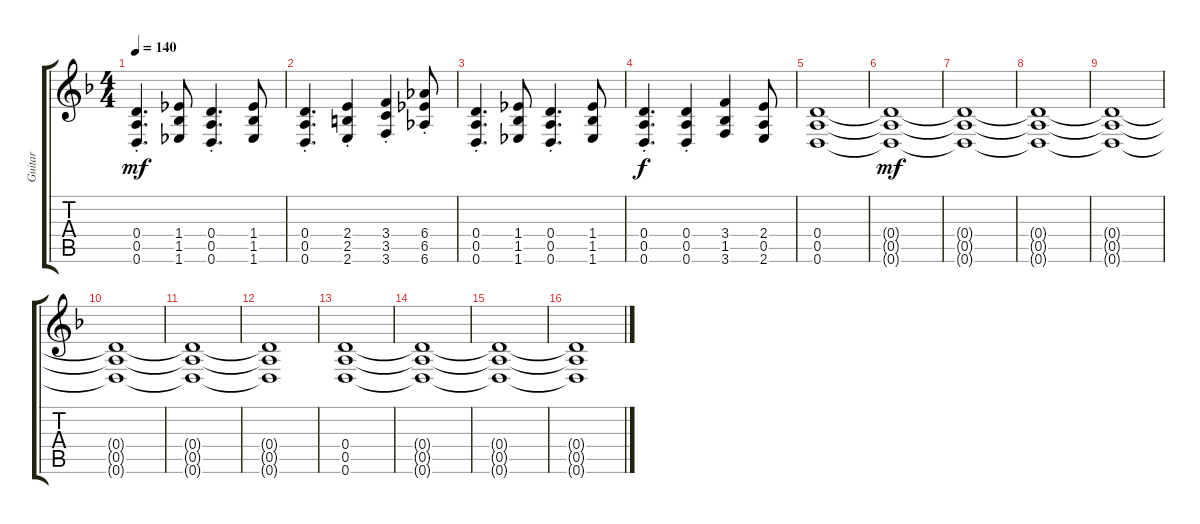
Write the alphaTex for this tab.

\track ("Guitar" "Guitar") {instrument overdrivenguitar}
\staff {score tabs}
\tuning (E4 B3 G3 D3 A2 D2) {hide}
\ts (4 4)
\tempo 140
\clef g2
\ks dminor
(0.4{st} 0.5{st} 0.6{st}).4{d dy mf} (1.4 1.5 1.6).8 (0.4{st} 0.5{st} 0.6{st}).4{d} (1.4 1.5 1.6).8 |
(0.4{st} 0.5{st} 0.6{st}).4{d} (2.4{st} 2.5{st} 2.6{st}).4 (3.4{st} 3.5{st} 3.6{st}).4 (6.4{st} 6.5 6.6{st}).8 |
(0.4{st} 0.5{st} 0.6{st}).4{d} (1.4 1.5 1.6).8 (0.4{st} 0.5{st} 0.6{st}).4{d} (1.4 1.5 1.6).8 |
(0.4{st} 0.5{st} 0.6{st}).4{d dy f} (0.4{st} 0.5{st} 0.6{st}).4 (3.4 1.5 3.6).4 (2.4 0.5 2.6).8 |
(0.4 0.5 0.6).1 |
(0.4{t} 0.5{t} 0.6{t}).1{dy mf} |
(0.4{t} 0.5{t} 0.6{t}).1 |
(0.4{t} 0.5{t} 0.6{t}).1 |
(0.4{t} 0.5{t} 0.6{t}).1 |
(0.4{t} 0.5{t} 0.6{t}).1 |
(0.4{t} 0.5{t} 0.6{t}).1 |
(0.4{t} 0.5{t} 0.6{t}).1 |
(0.4 0.5 0.6).1 |
(0.4{t} 0.5{t} 0.6{t}).1 |
(0.4{t} 0.5{t} 0.6{t}).1 |
(0.4{t} 0.5{t} 0.6{t}).1
